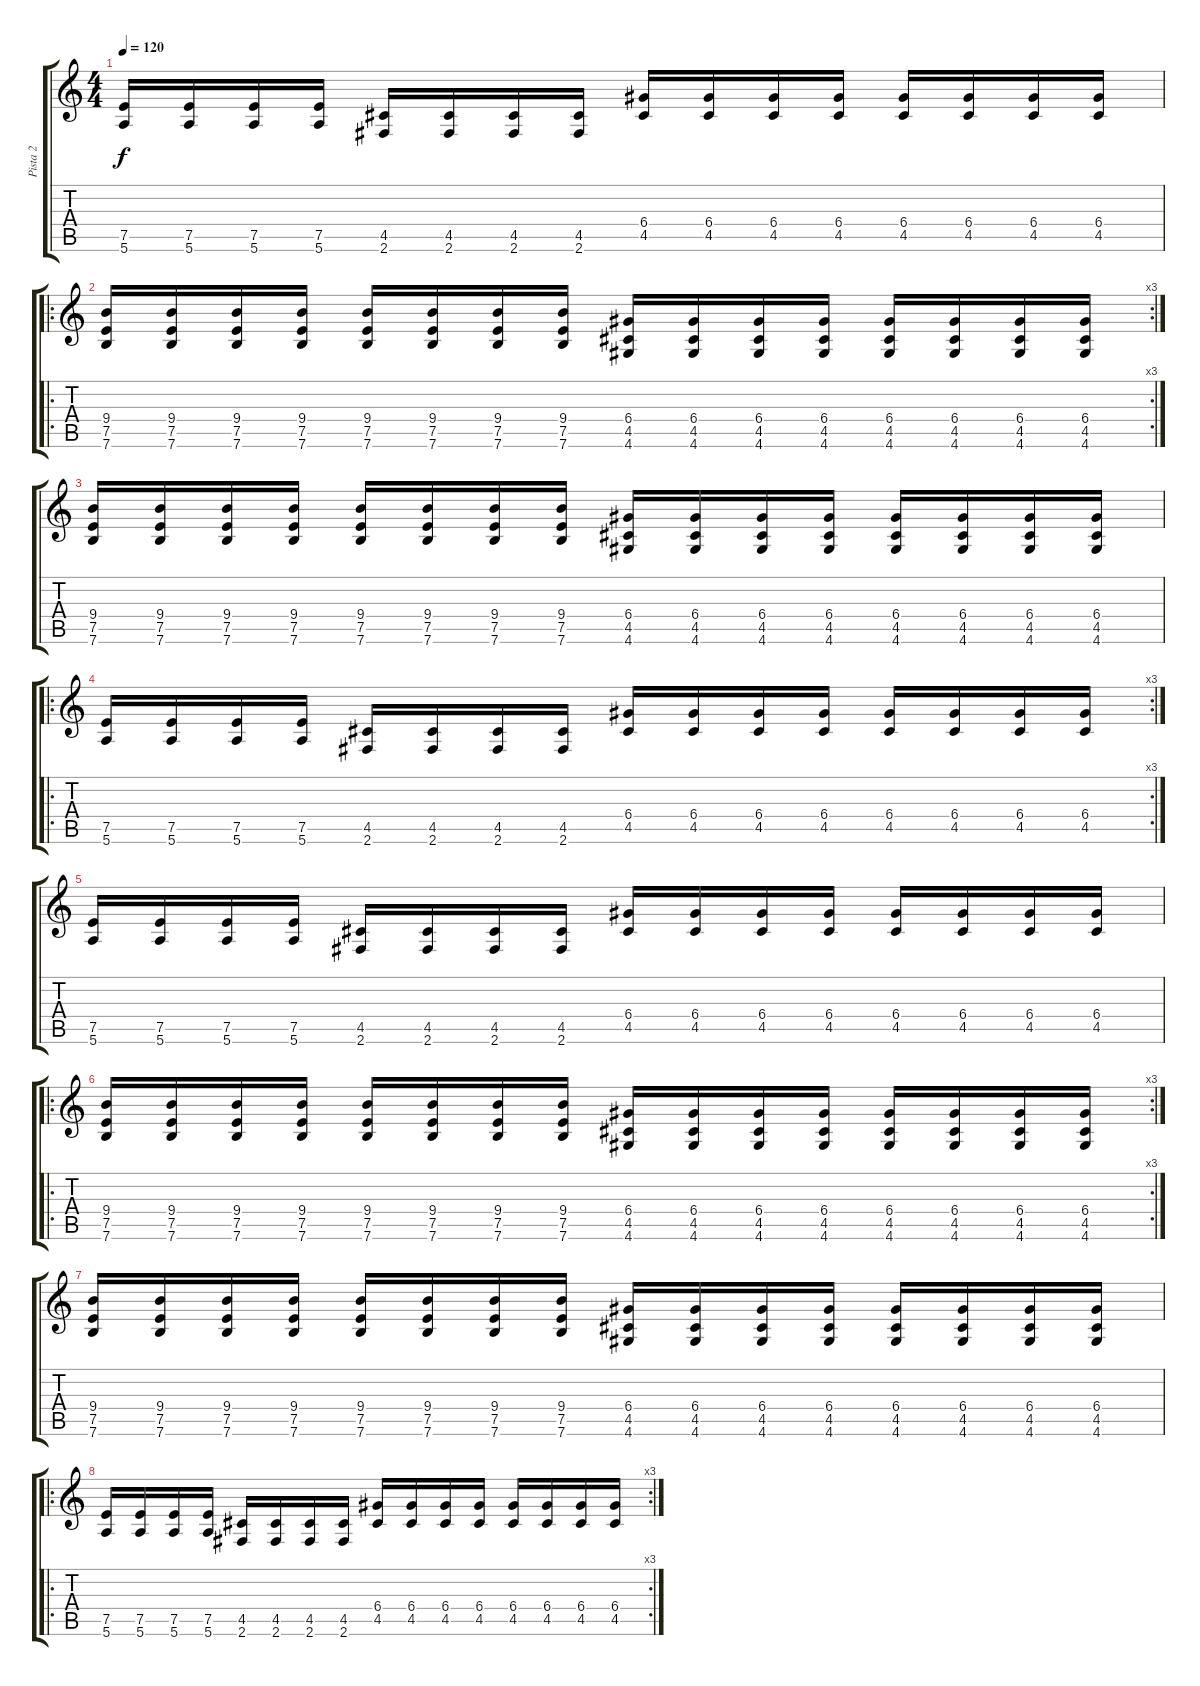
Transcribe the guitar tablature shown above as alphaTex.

\track ("Pista 2" "Pista 2") {instrument overdrivenguitar}
\staff {score tabs}
\tuning (E4 B3 G3 D3 A2 E2) {hide}
\ts (4 4)
\tempo 120
\clef g2
\ks c
(7.5 5.6).16{dy f} (7.5 5.6).16 (7.5 5.6).16 (7.5 5.6).16 (4.5 2.6).16 (4.5 2.6).16 (4.5 2.6).16 (4.5 2.6).16 (6.4 4.5).16 (6.4 4.5).16 (6.4 4.5).16 (6.4 4.5).16 (6.4 4.5).16 (6.4 4.5).16 (6.4 4.5).16 (6.4 4.5).16 |
\ro
\rc 3
(9.4 7.5 7.6).16 (9.4 7.5 7.6).16 (9.4 7.5 7.6).16 (9.4 7.5 7.6).16 (9.4 7.5 7.6).16 (9.4 7.5 7.6).16 (9.4 7.5 7.6).16 (9.4 7.5 7.6).16 (6.4 4.5 4.6).16 (6.4 4.5 4.6).16 (6.4 4.5 4.6).16 (6.4 4.5 4.6).16 (6.4 4.5 4.6).16 (6.4 4.5 4.6).16 (6.4 4.5 4.6).16 (6.4 4.5 4.6).16 |
(9.4 7.5 7.6).16 (9.4 7.5 7.6).16 (9.4 7.5 7.6).16 (9.4 7.5 7.6).16 (9.4 7.5 7.6).16 (9.4 7.5 7.6).16 (9.4 7.5 7.6).16 (9.4 7.5 7.6).16 (6.4 4.5 4.6).16 (6.4 4.5 4.6).16 (6.4 4.5 4.6).16 (6.4 4.5 4.6).16 (6.4 4.5 4.6).16 (6.4 4.5 4.6).16 (6.4 4.5 4.6).16 (6.4 4.5 4.6).16 |
\ro
\rc 3
(7.5 5.6).16 (7.5 5.6).16 (7.5 5.6).16 (7.5 5.6).16 (4.5 2.6).16 (4.5 2.6).16 (4.5 2.6).16 (4.5 2.6).16 (6.4 4.5).16 (6.4 4.5).16 (6.4 4.5).16 (6.4 4.5).16 (6.4 4.5).16 (6.4 4.5).16 (6.4 4.5).16 (6.4 4.5).16 |
(7.5 5.6).16 (7.5 5.6).16 (7.5 5.6).16 (7.5 5.6).16 (4.5 2.6).16 (4.5 2.6).16 (4.5 2.6).16 (4.5 2.6).16 (6.4 4.5).16 (6.4 4.5).16 (6.4 4.5).16 (6.4 4.5).16 (6.4 4.5).16 (6.4 4.5).16 (6.4 4.5).16 (6.4 4.5).16 |
\ro
\rc 3
(9.4 7.5 7.6).16 (9.4 7.5 7.6).16 (9.4 7.5 7.6).16 (9.4 7.5 7.6).16 (9.4 7.5 7.6).16 (9.4 7.5 7.6).16 (9.4 7.5 7.6).16 (9.4 7.5 7.6).16 (6.4 4.5 4.6).16 (6.4 4.5 4.6).16 (6.4 4.5 4.6).16 (6.4 4.5 4.6).16 (6.4 4.5 4.6).16 (6.4 4.5 4.6).16 (6.4 4.5 4.6).16 (6.4 4.5 4.6).16 |
(9.4 7.5 7.6).16 (9.4 7.5 7.6).16 (9.4 7.5 7.6).16 (9.4 7.5 7.6).16 (9.4 7.5 7.6).16 (9.4 7.5 7.6).16 (9.4 7.5 7.6).16 (9.4 7.5 7.6).16 (6.4 4.5 4.6).16 (6.4 4.5 4.6).16 (6.4 4.5 4.6).16 (6.4 4.5 4.6).16 (6.4 4.5 4.6).16 (6.4 4.5 4.6).16 (6.4 4.5 4.6).16 (6.4 4.5 4.6).16 |
\ro
\rc 3
(7.5 5.6).16 (7.5 5.6).16 (7.5 5.6).16 (7.5 5.6).16 (4.5 2.6).16 (4.5 2.6).16 (4.5 2.6).16 (4.5 2.6).16 (6.4 4.5).16 (6.4 4.5).16 (6.4 4.5).16 (6.4 4.5).16 (6.4 4.5).16 (6.4 4.5).16 (6.4 4.5).16 (6.4 4.5).16
